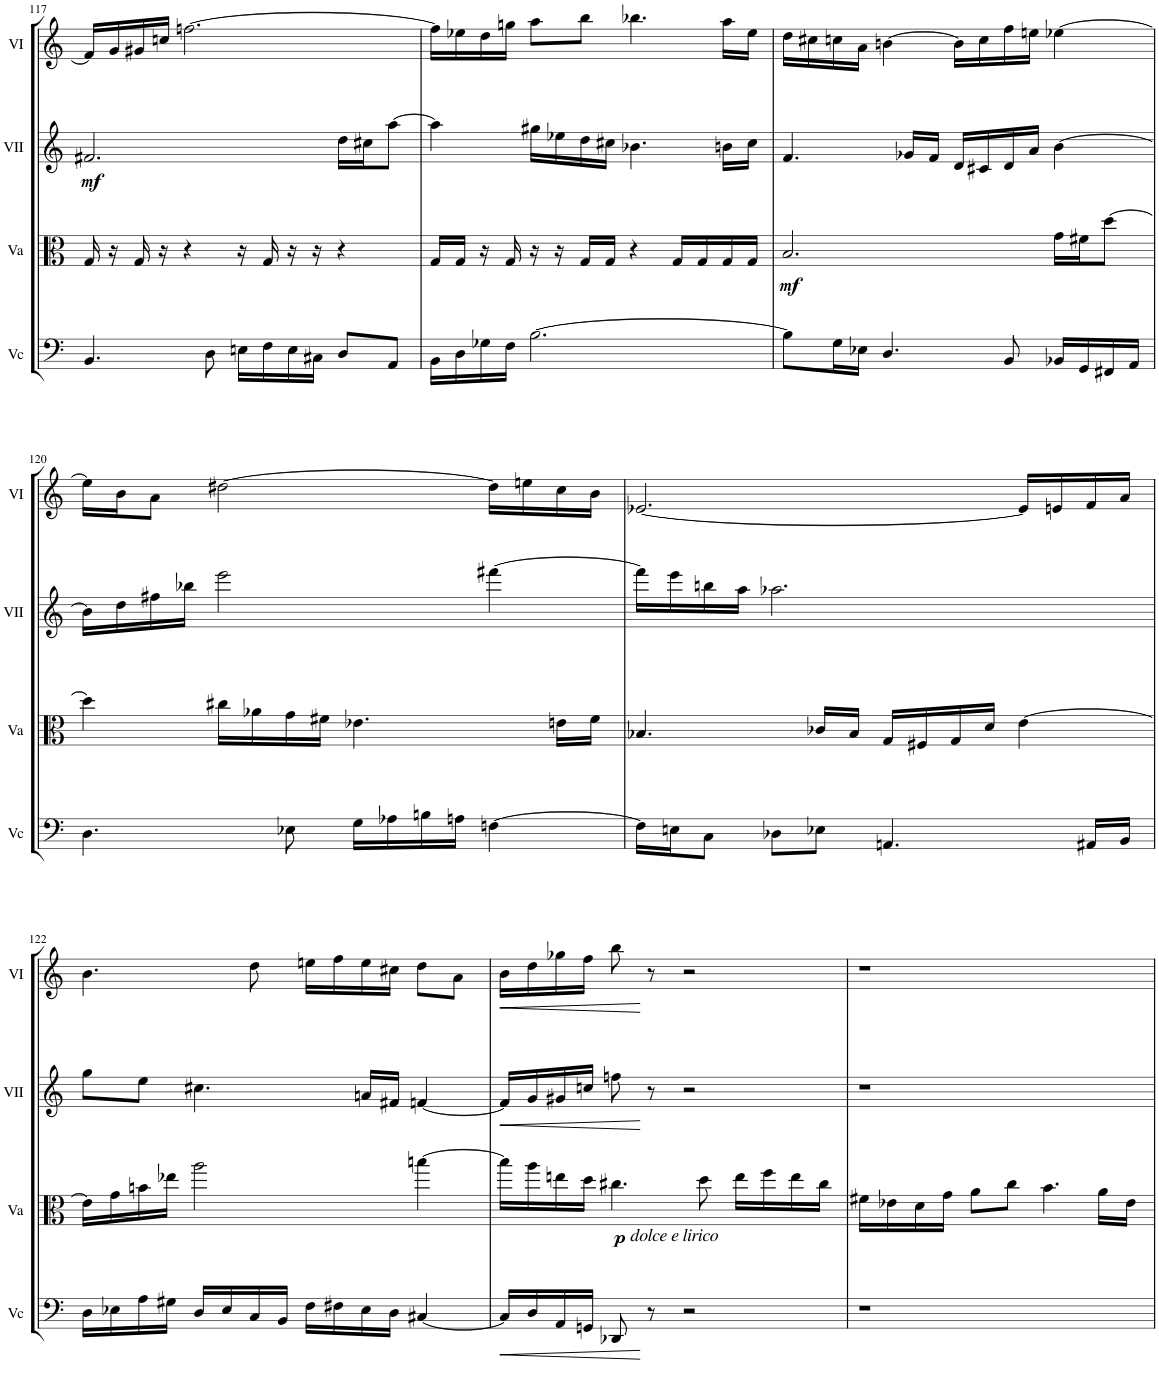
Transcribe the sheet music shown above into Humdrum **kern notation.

**kern	**dynam	**kern	**dynam	**kern	**dynam	**kern	**dynam
*part4	*part4	*part3	*part3	*part2	*part2	*part1	*part1
*staff4	*staff4	*staff3	*staff3	*staff2	*staff2	*staff1	*staff1
*I"Vc	*	*I"Va	*	*I"VII	*	*I"VI	*
*I'Vc	*	*I'Va	*	*I'VII	*	*I'VI	*
!!LO:PB:g=z
*clefF4	*	*clefC3	*	*clefG2	*	*clefG2	*
*k[]	*	*k[]	*	*k[]	*	*k[]	*
*M4/4	*	*M4/4	*	*M4/4	*	*M4/4	*
=117	=117	=117	=117	=117	=117	=117	=117
!	!	!	!	!	!LO:DY:b	!	!
4.BB/	.	16G/	.	2.f#X/	mf	16f/LL]	.
.	.	16r	.	.	.	16g/	.
.	.	16G/	.	.	.	16g#X/	.
.	.	16r	.	.	.	16ccn/JJ	.
.	.	4r	.	.	.	[2.ffn\	.
8D\	.	.	.	.	.	.	.
16En\LL	.	16r	.	.	.	.	.
16F\	.	16G/	.	.	.	.	.
16E\	.	16r	.	.	.	.	.
16C#X\JJ	.	16r	.	.	.	.	.
8D/L	.	4r	.	16dd\LL	.	.	.
.	.	.	.	16cc#X\J	.	.	.
8AA/J	.	.	.	[8aa\J	.	.	.
=118	=118	=118	=118	=118	=118	=118	=118
16BB\LL	.	16G/LL	.	4aa\]	.	16ff\LL]	.
16D\	.	16G/JJ	.	.	.	16ee-X\	.
16G-X\	.	16r	.	.	.	16dd\	.
16F\JJ	.	16G/	.	.	.	16ggn\JJ	.
[2.B\	.	16r	.	16gg#X\LL	.	8aa\L	.
.	.	16r	.	16ee-X\	.	.	.
.	.	16G/LL	.	16dd\	.	8bb\J	.
.	.	16G/JJ	.	16cc#X\JJ	.	.	.
.	.	4r	.	4.b-X\	.	4.bb-X\	.
.	.	16G/LL	.	.	.	.	.
.	.	16G/	.	.	.	.	.
.	.	16G/	.	16bn\LL	.	16aa\LL	.
.	.	16G/JJ	.	16cc#\JJ	.	16ee-\JJ	.
=119	=119	=119	=119	=119	=119	=119	=119
!	!	!	!LO:DY:b	!	!	!	!
8B\L]	.	2.B/	mf	4.f/	.	16dd\LL	.
.	.	.	.	.	.	16cc#X\	.
16G\L	.	.	.	.	.	16ccn\	.
16E-X\JJ	.	.	.	.	.	16a\JJ	.
4.D/	.	.	.	.	.	[4bn\	.
.	.	.	.	16g-X/LL	.	.	.
.	.	.	.	16f/JJ	.	.	.
.	.	.	.	16d/LL	.	16b\LL]	.
.	.	.	.	16c#X/	.	16cc\	.
8BB/	.	.	.	16d/	.	16ff\	.
.	.	.	.	16a/JJ	.	16een\JJ	.
16BB-X/LL	.	16g\LL	.	[4b\	.	[4ee-X\	.
16GG/	.	16f#X\J	.	.	.	.	.
16FF#X/	.	[8dd\J	.	.	.	.	.
16AA/JJ	.	.	.	.	.	.	.
!!LO:LB:g=z
=120	=120	=120	=120	=120	=120	=120	=120
4.D\	.	4dd\]	.	16b\LL]	.	16ee-\LL]	.
.	.	.	.	16dd\	.	16b\J	.
.	.	.	.	16ff#X\	.	8a\J	.
.	.	.	.	16bb-X\JJ	.	.	.
.	.	16cc#X\LL	.	2eee\	.	[2dd#X\	.
.	.	16a-X\	.	.	.	.	.
8E-X\	.	16g\	.	.	.	.	.
.	.	16f#X\JJ	.	.	.	.	.
16G\LL	.	4.e-X\	.	.	.	.	.
16A-X\	.	.	.	.	.	.	.
16Bn\	.	.	.	.	.	.	.
16An\JJ	.	.	.	.	.	.	.
[4Fn\	.	.	.	[4fff#X\	.	16dd#\LL]	.
.	.	.	.	.	.	16een\	.
.	.	16en\LL	.	.	.	16cc\	.
.	.	16f#\JJ	.	.	.	16b\JJ	.
=121	=121	=121	=121	=121	=121	=121	=121
16F\LL]	.	4.B-X/	.	16fff#\LL]	.	[2.e-X/	.
16En\J	.	.	.	16eee\	.	.	.
8C\J	.	.	.	16bbn\	.	.	.
.	.	.	.	16aa\JJ	.	.	.
8D-X\L	.	.	.	2.aa-X\	.	.	.
8E-X\J	.	16c-X/LL	.	.	.	.	.
.	.	16B-/JJ	.	.	.	.	.
4.AAn/	.	16G/LL	.	.	.	.	.
.	.	16F#X/	.	.	.	.	.
.	.	16G/	.	.	.	.	.
.	.	16d/JJ	.	.	.	.	.
.	.	[4e\	.	.	.	16e-/LL]	.
.	.	.	.	.	.	16en/	.
16AA#X/LL	.	.	.	.	.	16f/	.
16BB/JJ	.	.	.	.	.	16a/JJ	.
!!LO:LB:g=z
=122	=122	=122	=122	=122	=122	=122	=122
16D\LL	.	16e\LL]	.	8gg\L	.	4.b\	.
16E-X\	.	16g\	.	.	.	.	.
16A\	.	16bn\	.	8ee\J	.	.	.
16G#X\JJ	.	16ee-X\JJ	.	.	.	.	.
16D/LL	.	2aa\	.	4.cc#X\	.	.	.
16E-/	.	.	.	.	.	.	.
16C/	.	.	.	.	.	8dd\	.
16BB/JJ	.	.	.	.	.	.	.
16F\LL	.	.	.	.	.	16een\LL	.
16F#X\	.	.	.	.	.	16ff\	.
16E-\	.	.	.	16an/LL	.	16ee\	.
16D\JJ	.	.	.	16f#X/JJ	.	16cc#X\JJ	.
[4C#X/	.	[4bbn\	.	[4fn/	.	8dd\L	.
.	.	.	.	.	.	8a\J	.
=123	=123	=123	=123	=123	=123	=123	=123
!	!LO:HP:b	!	!	!	!LO:HP:b	!	!LO:HP:b
16C#/LL]	<	16bb\LL]	.	16f/LL]	<	16b\LL	<
16D/	.	16aa\	.	16g/	.	16dd\	.
16AA/	.	16een\	.	16g#X/	.	16gg-X\	.
16GGn/JJ	.	16dd\JJ	.	16ccn/JJ	.	16ff\JJ	.
!	!	!LO:TX:b:i:t=dolce e lirico	!	!	!	!	!
!	!	!	!LO:DY:b	!	!	!	!
8DD-X/	.	4.cc#X\	p	8ffn\	.	8bb\	.
8r	[	.	.	8r	[	8r	[
2r	.	.	.	2r	.	2r	.
.	.	8dd\	.	.	.	.	.
.	.	16ee\LL	.	.	.	.	.
.	.	16ff\	.	.	.	.	.
.	.	16ee\	.	.	.	.	.
.	.	16cc#\JJ	.	.	.	.	.
=124	=124	=124	=124	=124	=124	=124	=124
1r	.	16f#X\LL	.	1r	.	1r	.
.	.	16e-X\	.	.	.	.	.
.	.	16d\	.	.	.	.	.
.	.	16g\JJ	.	.	.	.	.
.	.	8a\L	.	.	.	.	.
.	.	8cc\J	.	.	.	.	.
.	.	4.b\	.	.	.	.	.
.	.	16a\LL	.	.	.	.	.
.	.	16e-\JJ	.	.	.	.	.
=	=	=	=	=	=	=	=
*-	*-	*-	*-	*-	*-	*-	*-
